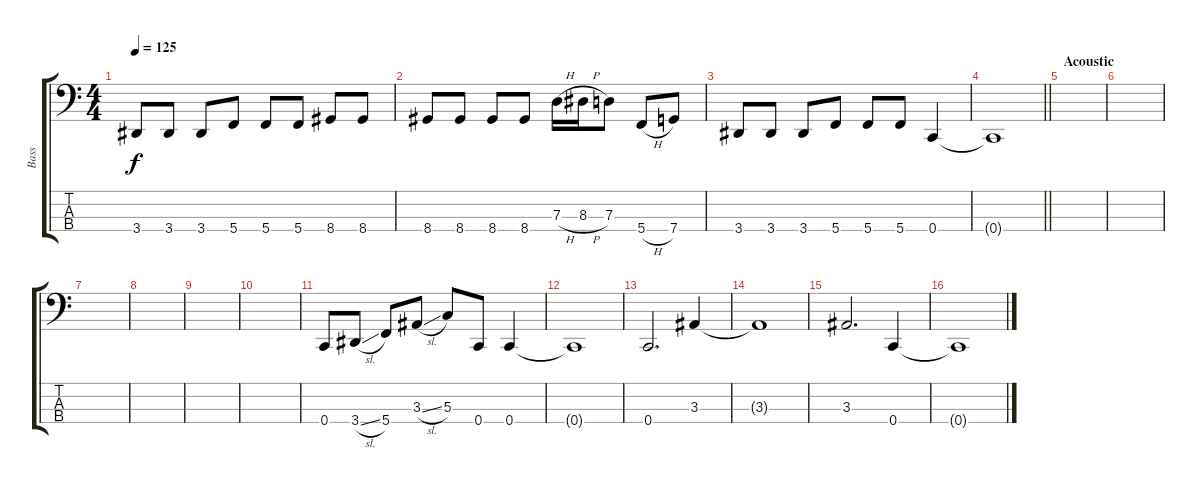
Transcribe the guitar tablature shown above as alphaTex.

\track ("Bass" "Bass") {instrument electricbasspick}
\staff {score tabs}
\tuning (F2 C2 G1 C1) {hide}
\ts (4 4)
\tempo 125
\clef f4
\ks c
3.4.8{dy f} 3.4.8 3.4.8 5.4.8 5.4.8 5.4.8 8.4.8 8.4.8 |
8.4.8 8.4.8 8.4.8 8.4.8 7.3{h}.16 8.3{h}.16 7.3.8 5.4{h}.8 7.4.8 |
3.4.8 3.4.8 3.4.8 5.4.8 5.4.8 5.4.8 0.4.4 |
\barLineRight lightlight
0.4{t}.1 |
\section ("" "Acoustic")
|
|
|
|
|
|
0.4.8 3.4{sl}.8 5.4.8 3.3{sl}.8 5.3.8 0.4.8 0.4.4 |
0.4{t}.1 |
0.4.2{d} 3.3.4 |
3.3{t}.1 |
3.3.2{d} 0.4.4 |
0.4{t}.1
